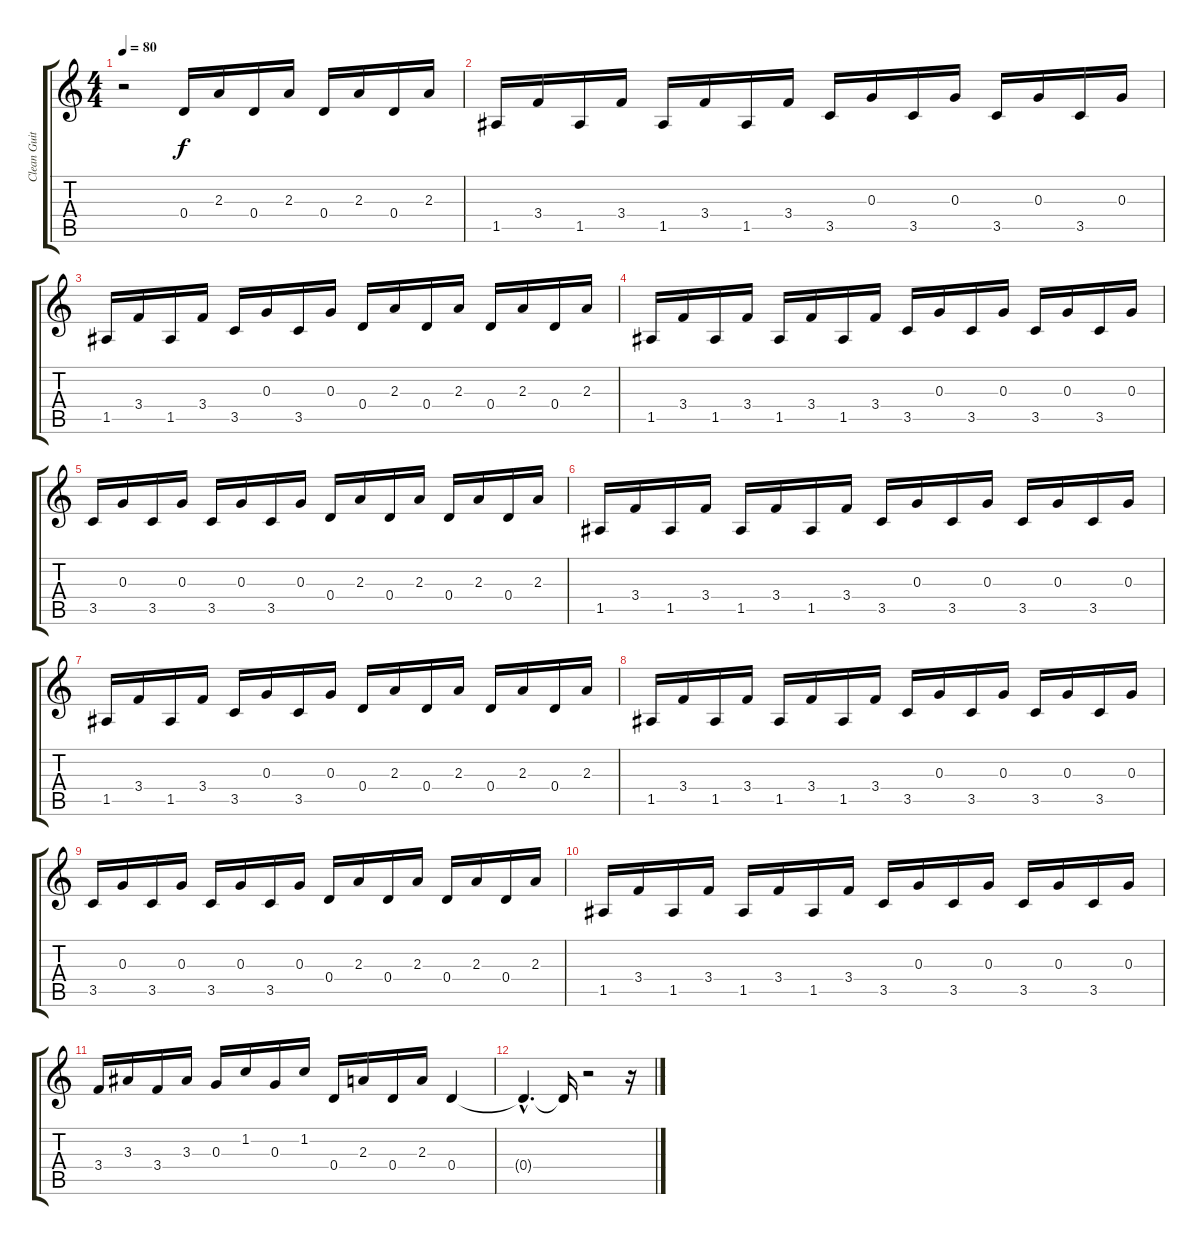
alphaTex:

\track ("Clean Guitar 2" "Clean Guit") {instrument acousticguitarsteel}
\staff {score tabs}
\tuning (E4 B3 G3 D3 A2 E2) {hide}
\ts (4 4)
\tempo 80
\clef g2
\ks c
r.2{dy f} 0.4.16 2.3.16 0.4.16 2.3.16 0.4.16 2.3.16 0.4.16 2.3.16 |
1.5.16 3.4.16 1.5.16 3.4.16 1.5.16 3.4.16 1.5.16 3.4.16 3.5.16 0.3.16 3.5.16 0.3.16 3.5.16 0.3.16 3.5.16 0.3.16 |
1.5.16 3.4.16 1.5.16 3.4.16 3.5.16 0.3.16 3.5.16 0.3.16 0.4.16 2.3.16 0.4.16 2.3.16 0.4.16 2.3.16 0.4.16 2.3.16 |
1.5.16 3.4.16 1.5.16 3.4.16 1.5.16 3.4.16 1.5.16 3.4.16 3.5.16 0.3.16 3.5.16 0.3.16 3.5.16 0.3.16 3.5.16 0.3.16 |
3.5.16 0.3.16 3.5.16 0.3.16 3.5.16 0.3.16 3.5.16 0.3.16 0.4.16 2.3.16 0.4.16 2.3.16 0.4.16 2.3.16 0.4.16 2.3.16 |
1.5.16 3.4.16 1.5.16 3.4.16 1.5.16 3.4.16 1.5.16 3.4.16 3.5.16 0.3.16 3.5.16 0.3.16 3.5.16 0.3.16 3.5.16 0.3.16 |
1.5.16 3.4.16 1.5.16 3.4.16 3.5.16 0.3.16 3.5.16 0.3.16 0.4.16 2.3.16 0.4.16 2.3.16 0.4.16 2.3.16 0.4.16 2.3.16 |
1.5.16 3.4.16 1.5.16 3.4.16 1.5.16 3.4.16 1.5.16 3.4.16 3.5.16 0.3.16 3.5.16 0.3.16 3.5.16 0.3.16 3.5.16 0.3.16 |
3.5.16 0.3.16 3.5.16 0.3.16 3.5.16 0.3.16 3.5.16 0.3.16 0.4.16 2.3.16 0.4.16 2.3.16 0.4.16 2.3.16 0.4.16 2.3.16 |
1.5.16 3.4.16 1.5.16 3.4.16 1.5.16 3.4.16 1.5.16 3.4.16 3.5.16 0.3.16 3.5.16 0.3.16 3.5.16 0.3.16 3.5.16 0.3.16 |
3.4.16 3.3.16 3.4.16 3.3.16 0.3.16 1.2.16 0.3.16 1.2.16 0.4.16 2.3.16 0.4.16 2.3.16 0.4.4 |
0.4{hac t}.4{d} 0.4{t}.16 r.2 r.16
